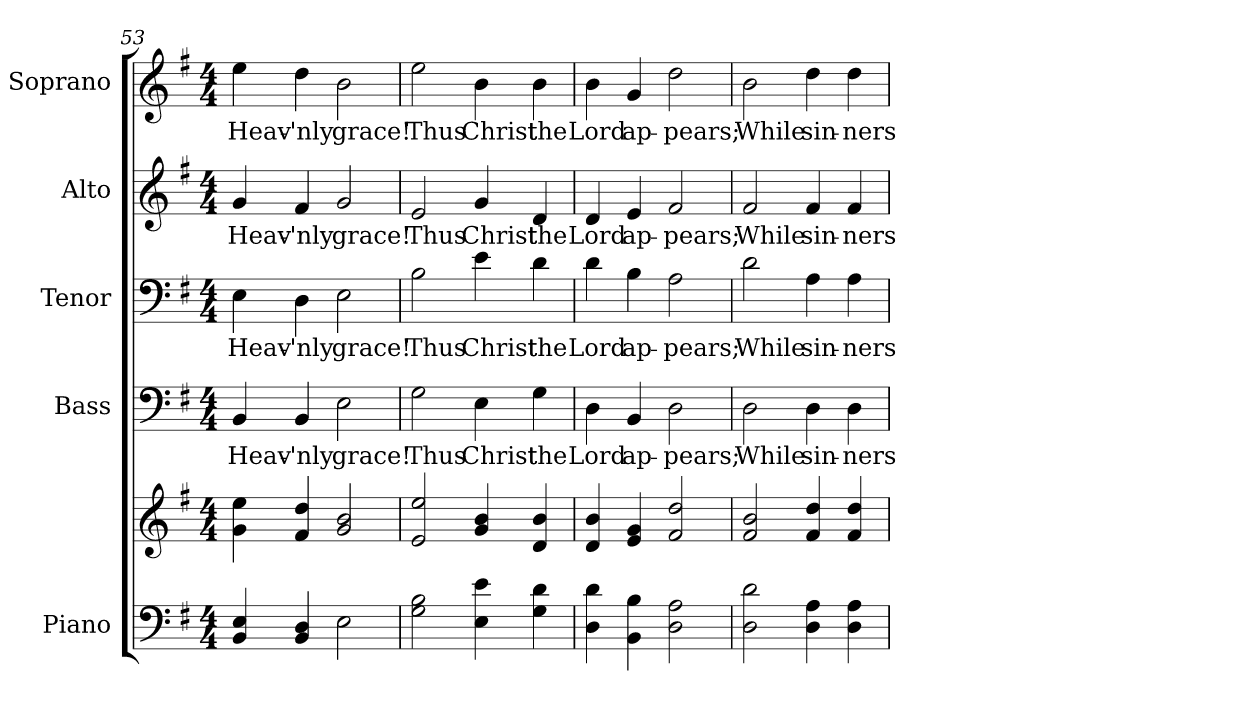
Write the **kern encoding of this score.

**kern	**kern	**kern	**text	**kern	**text	**kern	**text	**kern	**text
*part5	*part5	*part4	*part4	*part3	*part3	*part2	*part2	*part1	*part1
*staff6	*staff5	*staff4	*staff4	*staff3	*staff3	*staff2	*staff2	*staff1	*staff1
*I"Piano	*	*I"Bass	*	*I"Tenor	*	*I"Alto	*	*I"Soprano	*
*I'Pno.	*	*I'B.	*	*I'T.	*	*I'A.	*	*I'S.	*
*clefF4	*clefG2	*clefF4	*	*clefF4	*	*clefG2	*	*clefG2	*
*k[f#]	*k[f#]	*k[f#]	*	*k[f#]	*	*k[f#]	*	*k[f#]	*
*G:	*G:	*G:	*	*G:	*	*G:	*	*G:	*
*M4/4	*M4/4	*M4/4	*	*M4/4	*	*M4/4	*	*M4/4	*
=53	=53	=53	=53	=53	=53	=53	=53	=53	=53
!	!	!	!LO:LY:b:color=#000000	!	!	!	!	!	!
!	!	!	!	!	!LO:LY:b:color=#000000	!	!	!	!
!	!	!	!	!	!	!	!LO:LY:b:color=#000000	!	!
!	!	!	!	!	!	!	!	!	!LO:LY:b:color=#000000
4BBi/ 4Ei	4gi\ 4eei	4BBi/	Heav-	4Ei\	Heav-	4gi/	Heav-	4eei\	Heav-
!	!	!	!LO:LY:b:color=#000000	!	!	!	!	!	!
!	!	!	!	!	!LO:LY:b:color=#000000	!	!	!	!
!	!	!	!	!	!	!	!LO:LY:b:color=#000000	!	!
!	!	!	!	!	!	!	!	!	!LO:LY:b:color=#000000
4BBi/ 4Di	4f#i/ 4ddi	4BBi/	-'nly	4Di\	-'nly	4f#i/	-'nly	4ddi\	-'nly
!	!	!	!LO:LY:b:color=#000000	!	!	!	!	!	!
!	!	!	!	!	!LO:LY:b:color=#000000	!	!	!	!
!	!	!	!	!	!	!	!LO:LY:b:color=#000000	!	!
!	!	!	!	!	!	!	!	!	!LO:LY:b:color=#000000
2Ei\	2gi/ 2bi	2Ei\	grace!	2Ei\	grace!	2gi/	grace!	2bi\	grace!
=54	=54	=54	=54	=54	=54	=54	=54	=54	=54
!	!	!	!LO:LY:b:color=#000000	!	!	!	!	!	!
!	!	!	!	!	!LO:LY:b:color=#000000	!	!	!	!
!	!	!	!	!	!	!	!LO:LY:b:color=#000000	!	!
!	!	!	!	!	!	!	!	!	!LO:LY:b:color=#000000
2Gi\ 2Bi	2ei/ 2eei	2Gi\	Thus	2Bi\	Thus	2ei/	Thus	2eei\	Thus
!	!	!	!LO:LY:b:color=#000000	!	!	!	!	!	!
!	!	!	!	!	!LO:LY:b:color=#000000	!	!	!	!
!	!	!	!	!	!	!	!LO:LY:b:color=#000000	!	!
!	!	!	!	!	!	!	!	!	!LO:LY:b:color=#000000
4Ei\ 4ei	4gi/ 4bi	4Ei\	Christ	4ei\	Christ	4gi/	Christ	4bi\	Christ
!	!	!	!LO:LY:b:color=#000000	!	!	!	!	!	!
!	!	!	!	!	!LO:LY:b:color=#000000	!	!	!	!
!	!	!	!	!	!	!	!LO:LY:b:color=#000000	!	!
!	!	!	!	!	!	!	!	!	!LO:LY:b:color=#000000
4Gi\ 4di	4di/ 4bi	4Gi\	the	4di\	the	4di/	the	4bi\	the
!!LO:PB:g=z
=55	=55	=55	=55	=55	=55	=55	=55	=55	=55
!	!	!	!LO:LY:b:color=#000000	!	!	!	!	!	!
!	!	!	!	!	!LO:LY:b:color=#000000	!	!	!	!
!	!	!	!	!	!	!	!LO:LY:b:color=#000000	!	!
!	!	!	!	!	!	!	!	!	!LO:LY:b:color=#000000
4Di\ 4di	4di/ 4bi	4Di\	Lord	4di\	Lord	4di/	Lord	4bi\	Lord
!	!	!	!LO:LY:b:color=#000000	!	!	!	!	!	!
!	!	!	!	!	!LO:LY:b:color=#000000	!	!	!	!
!	!	!	!	!	!	!	!LO:LY:b:color=#000000	!	!
!	!	!	!	!	!	!	!	!	!LO:LY:b:color=#000000
4BBi\ 4Bi	4ei/ 4gi	4BBi/	ap-	4Bi\	ap-	4ei/	ap-	4gi/	ap-
!	!	!	!LO:LY:b:color=#000000	!	!	!	!	!	!
!	!	!	!	!	!LO:LY:b:color=#000000	!	!	!	!
!	!	!	!	!	!	!	!LO:LY:b:color=#000000	!	!
!	!	!	!	!	!	!	!	!	!LO:LY:b:color=#000000
2Di\ 2Ai	2f#i/ 2ddi	2Di\	-pears;	2Ai\	-pears;	2f#i/	-pears;	2ddi\	-pears;
=56	=56	=56	=56	=56	=56	=56	=56	=56	=56
!	!	!	!LO:LY:b:color=#000000	!	!	!	!	!	!
!	!	!	!	!	!LO:LY:b:color=#000000	!	!	!	!
!	!	!	!	!	!	!	!LO:LY:b:color=#000000	!	!
!	!	!	!	!	!	!	!	!	!LO:LY:b:color=#000000
2Di\ 2di	2f#i/ 2bi	2Di\	While	2di\	While	2f#i/	While	2bi\	While
!	!	!	!LO:LY:b:color=#000000	!	!	!	!	!	!
!	!	!	!	!	!LO:LY:b:color=#000000	!	!	!	!
!	!	!	!	!	!	!	!LO:LY:b:color=#000000	!	!
!	!	!	!	!	!	!	!	!	!LO:LY:b:color=#000000
4Di\ 4Ai	4f#i/ 4ddi	4Di\	sin-	4Ai\	sin-	4f#i/	sin-	4ddi\	sin-
!	!	!	!LO:LY:b:color=#000000	!	!	!	!	!	!
!	!	!	!	!	!LO:LY:b:color=#000000	!	!	!	!
!	!	!	!	!	!	!	!LO:LY:b:color=#000000	!	!
!	!	!	!	!	!	!	!	!	!LO:LY:b:color=#000000
4Di\ 4Ai	4f#i/ 4ddi	4Di\	-ners	4Ai\	-ners	4f#i/	-ners	4ddi\	-ners
=	=	=	=	=	=	=	=	=	=
*-	*-	*-	*-	*-	*-	*-	*-	*-	*-
